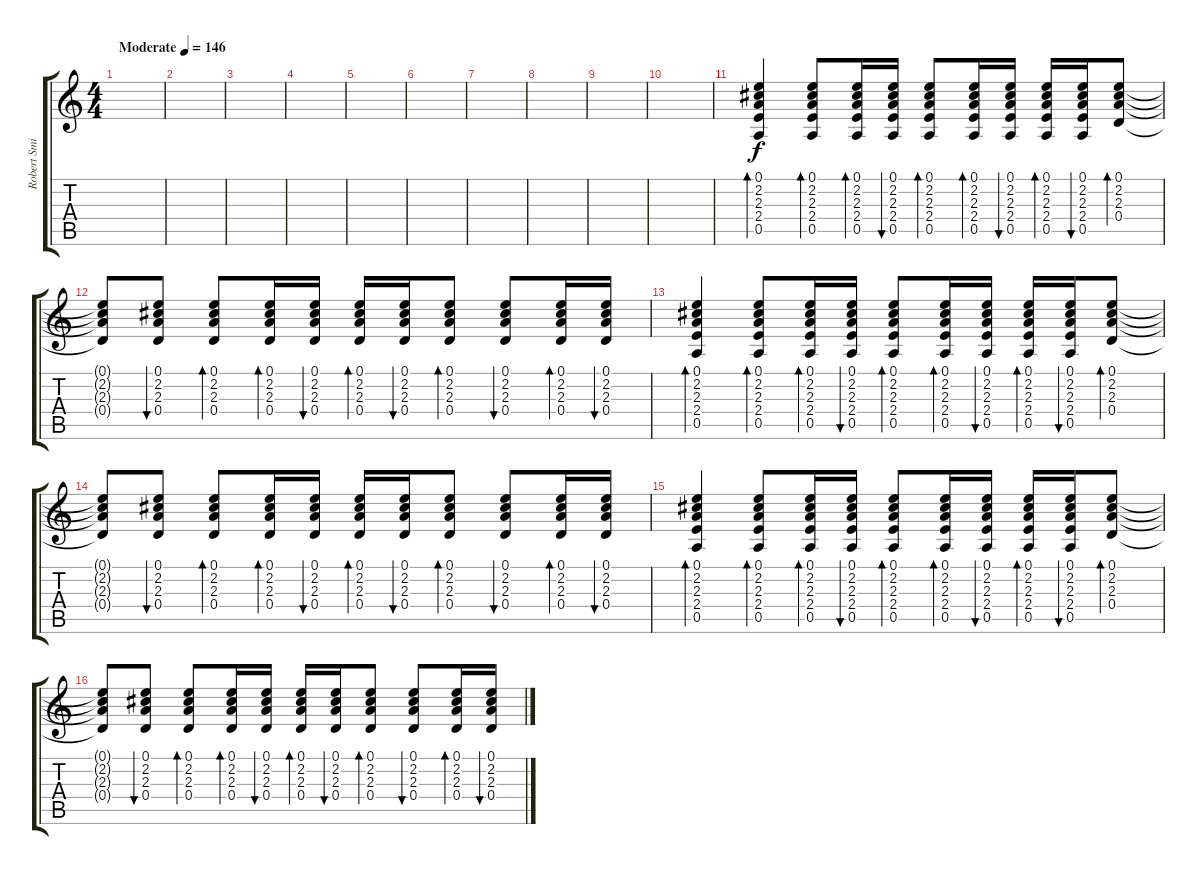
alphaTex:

\track ("Robert Smith First Guitar" "Robert Smi") {instrument acousticguitarsteel}
\staff {score tabs}
\tuning (E4 B3 G3 D3 A2 E2) {hide}
\ts (4 4)
\tempo (146 "Moderate")
\clef g2
\ks c
|
|
|
|
|
|
|
|
|
|
(0.1 2.2 2.3 2.4 0.5).4{bd 120} (0.1 2.2 2.3 2.4 0.5).8{bd 60} (0.1 2.2 2.3 2.4 0.5).16{bd 60} (0.1 2.2 2.3 2.4 0.5).16{bu 60} (0.1 2.2 2.3 2.4 0.5).8{bd 60} (0.1 2.2 2.3 2.4 0.5).16{bd 60} (0.1 2.2 2.3 2.4 0.5).16{bu 60} (0.1 2.2 2.3 2.4 0.5).16{bd 60} (0.1 2.2 2.3 2.4 0.5).16{bu 60} (0.1 2.2 2.3 0.4).8{bd 60} |
(0.1{t} 2.2{t} 2.3{t} 0.4{t}).8 (0.1 2.2 2.3 0.4).8{bu 60} (0.1 2.2 2.3 0.4).8{bd 60} (0.1 2.2 2.3 0.4).16{bd 60} (0.1 2.2 2.3 0.4).16{bu 60} (0.1 2.2 2.3 0.4).16{bd 60} (0.1 2.2 2.3 0.4).16{bu 60} (0.1 2.2 2.3 0.4).8{bd 60} (0.1 2.2 2.3 0.4).8{bu 60} (0.1 2.2 2.3 0.4).16{bd 60} (0.1 2.2 2.3 0.4).16{bu 60} |
(0.1 2.2 2.3 2.4 0.5).4{bd 60} (0.1 2.2 2.3 2.4 0.5).8{bd 60} (0.1 2.2 2.3 2.4 0.5).16{bd 60} (0.1 2.2 2.3 2.4 0.5).16{bu 60} (0.1 2.2 2.3 2.4 0.5).8{bd 60} (0.1 2.2 2.3 2.4 0.5).16{bd 60} (0.1 2.2 2.3 2.4 0.5).16{bu 60} (0.1 2.2 2.3 2.4 0.5).16{bd 60} (0.1 2.2 2.3 2.4 0.5).16{bu 60} (0.1 2.2 2.3 0.4).8{bd 60} |
(0.1{t} 2.2{t} 2.3{t} 0.4{t}).8 (0.1 2.2 2.3 0.4).8{bu 60} (0.1 2.2 2.3 0.4).8{bd 60} (0.1 2.2 2.3 0.4).16{bd 60} (0.1 2.2 2.3 0.4).16{bu 60} (0.1 2.2 2.3 0.4).16{bd 60} (0.1 2.2 2.3 0.4).16{bu 60} (0.1 2.2 2.3 0.4).8{bd 60} (0.1 2.2 2.3 0.4).8{bu 60} (0.1 2.2 2.3 0.4).16{bd 60} (0.1 2.2 2.3 0.4).16{bu 60} |
(0.1 2.2 2.3 2.4 0.5).4{bd 120} (0.1 2.2 2.3 2.4 0.5).8{bd 60} (0.1 2.2 2.3 2.4 0.5).16{bd 60} (0.1 2.2 2.3 2.4 0.5).16{bu 60} (0.1 2.2 2.3 2.4 0.5).8{bd 60} (0.1 2.2 2.3 2.4 0.5).16{bd 60} (0.1 2.2 2.3 2.4 0.5).16{bu 60} (0.1 2.2 2.3 2.4 0.5).16{bd 60} (0.1 2.2 2.3 2.4 0.5).16{bu 60} (0.1 2.2 2.3 0.4).8{bd 60} |
(0.1{t} 2.2{t} 2.3{t} 0.4{t}).8 (0.1 2.2 2.3 0.4).8{bu 60} (0.1 2.2 2.3 0.4).8{bd 60} (0.1 2.2 2.3 0.4).16{bd 60} (0.1 2.2 2.3 0.4).16{bu 60} (0.1 2.2 2.3 0.4).16{bd 60} (0.1 2.2 2.3 0.4).16{bu 60} (0.1 2.2 2.3 0.4).8{bd 60} (0.1 2.2 2.3 0.4).8{bu 60} (0.1 2.2 2.3 0.4).16{bd 60} (0.1 2.2 2.3 0.4).16{bu 60}
